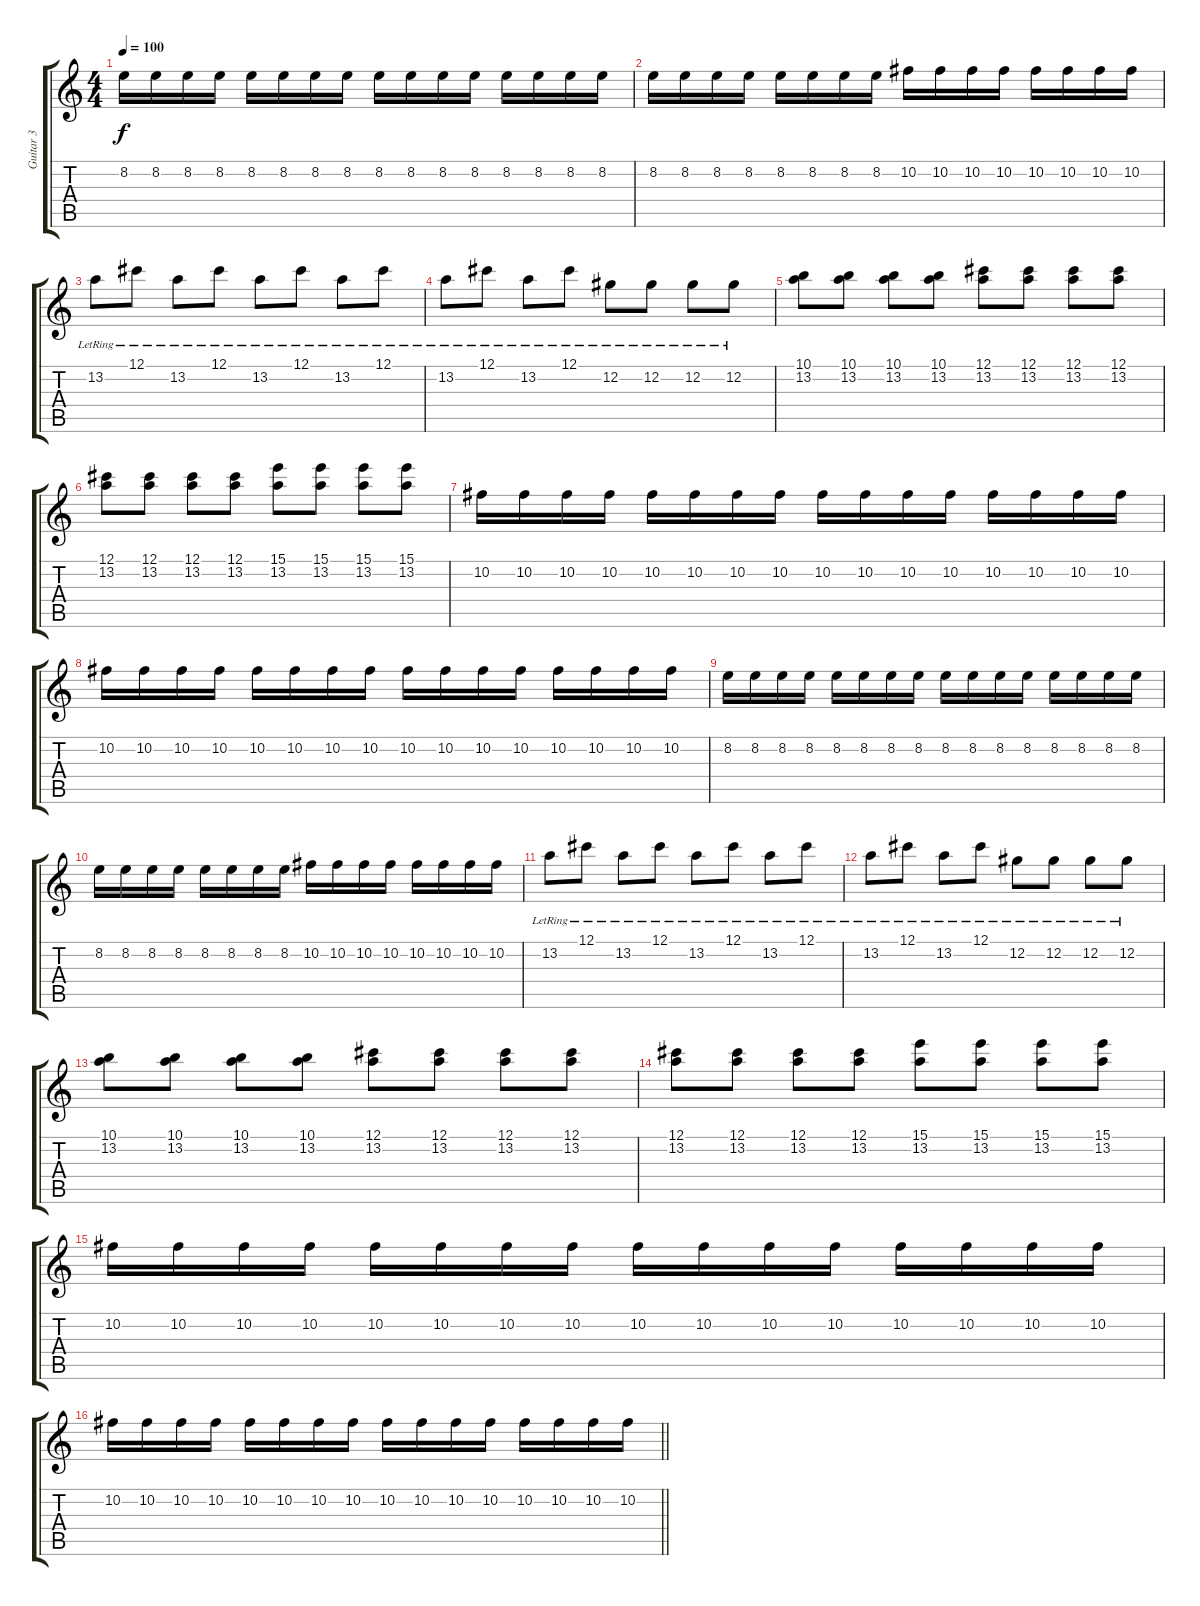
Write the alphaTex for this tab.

\track ("Guitar 3" "Guitar 3") {instrument overdrivenguitar}
\staff {score tabs}
\tuning (Db4 Ab3 E3 B2 Gb2 B1) {hide}
\ts (4 4)
\tempo 100
\clef g2
\ks c
8.2.16{dy f} 8.2.16 8.2.16 8.2.16 8.2.16 8.2.16 8.2.16 8.2.16 8.2.16 8.2.16 8.2.16 8.2.16 8.2.16 8.2.16 8.2.16 8.2.16 |
8.2.16 8.2.16 8.2.16 8.2.16 8.2.16 8.2.16 8.2.16 8.2.16 10.2.16 10.2.16 10.2.16 10.2.16 10.2.16 10.2.16 10.2.16 10.2.16 |
13.2{lr}.8 12.1{lr}.8 13.2{lr}.8 12.1{lr}.8 13.2{lr}.8 12.1{lr}.8 13.2{lr}.8 12.1{lr}.8 |
13.2{lr}.8 12.1{lr}.8 13.2{lr}.8 12.1{lr}.8 12.2{lr}.8 12.2{lr}.8 12.2{lr}.8 12.2{lr}.8 |
(10.1 13.2).8 (10.1 13.2).8 (10.1 13.2).8 (10.1 13.2).8 (12.1 13.2).8 (12.1 13.2).8 (12.1 13.2).8 (12.1 13.2).8 |
(12.1 13.2).8 (12.1 13.2).8 (12.1 13.2).8 (12.1 13.2).8 (15.1 13.2).8 (15.1 13.2).8 (15.1 13.2).8 (15.1 13.2).8 |
10.2.16 10.2.16 10.2.16 10.2.16 10.2.16 10.2.16 10.2.16 10.2.16 10.2.16 10.2.16 10.2.16 10.2.16 10.2.16 10.2.16 10.2.16 10.2.16 |
10.2.16 10.2.16 10.2.16 10.2.16 10.2.16 10.2.16 10.2.16 10.2.16 10.2.16 10.2.16 10.2.16 10.2.16 10.2.16 10.2.16 10.2.16 10.2.16 |
8.2.16 8.2.16 8.2.16 8.2.16 8.2.16 8.2.16 8.2.16 8.2.16 8.2.16 8.2.16 8.2.16 8.2.16 8.2.16 8.2.16 8.2.16 8.2.16 |
8.2.16 8.2.16 8.2.16 8.2.16 8.2.16 8.2.16 8.2.16 8.2.16 10.2.16 10.2.16 10.2.16 10.2.16 10.2.16 10.2.16 10.2.16 10.2.16 |
13.2{lr}.8 12.1{lr}.8 13.2{lr}.8 12.1{lr}.8 13.2{lr}.8 12.1{lr}.8 13.2{lr}.8 12.1{lr}.8 |
13.2{lr}.8 12.1{lr}.8 13.2{lr}.8 12.1{lr}.8 12.2{lr}.8 12.2{lr}.8 12.2{lr}.8 12.2{lr}.8 |
(10.1 13.2).8 (10.1 13.2).8 (10.1 13.2).8 (10.1 13.2).8 (12.1 13.2).8 (12.1 13.2).8 (12.1 13.2).8 (12.1 13.2).8 |
(12.1 13.2).8 (12.1 13.2).8 (12.1 13.2).8 (12.1 13.2).8 (15.1 13.2).8 (15.1 13.2).8 (15.1 13.2).8 (15.1 13.2).8 |
10.2.16 10.2.16 10.2.16 10.2.16 10.2.16 10.2.16 10.2.16 10.2.16 10.2.16 10.2.16 10.2.16 10.2.16 10.2.16 10.2.16 10.2.16 10.2.16 |
\barLineRight lightlight
10.2.16 10.2.16 10.2.16 10.2.16 10.2.16 10.2.16 10.2.16 10.2.16 10.2.16 10.2.16 10.2.16 10.2.16 10.2.16 10.2.16 10.2.16 10.2.16
